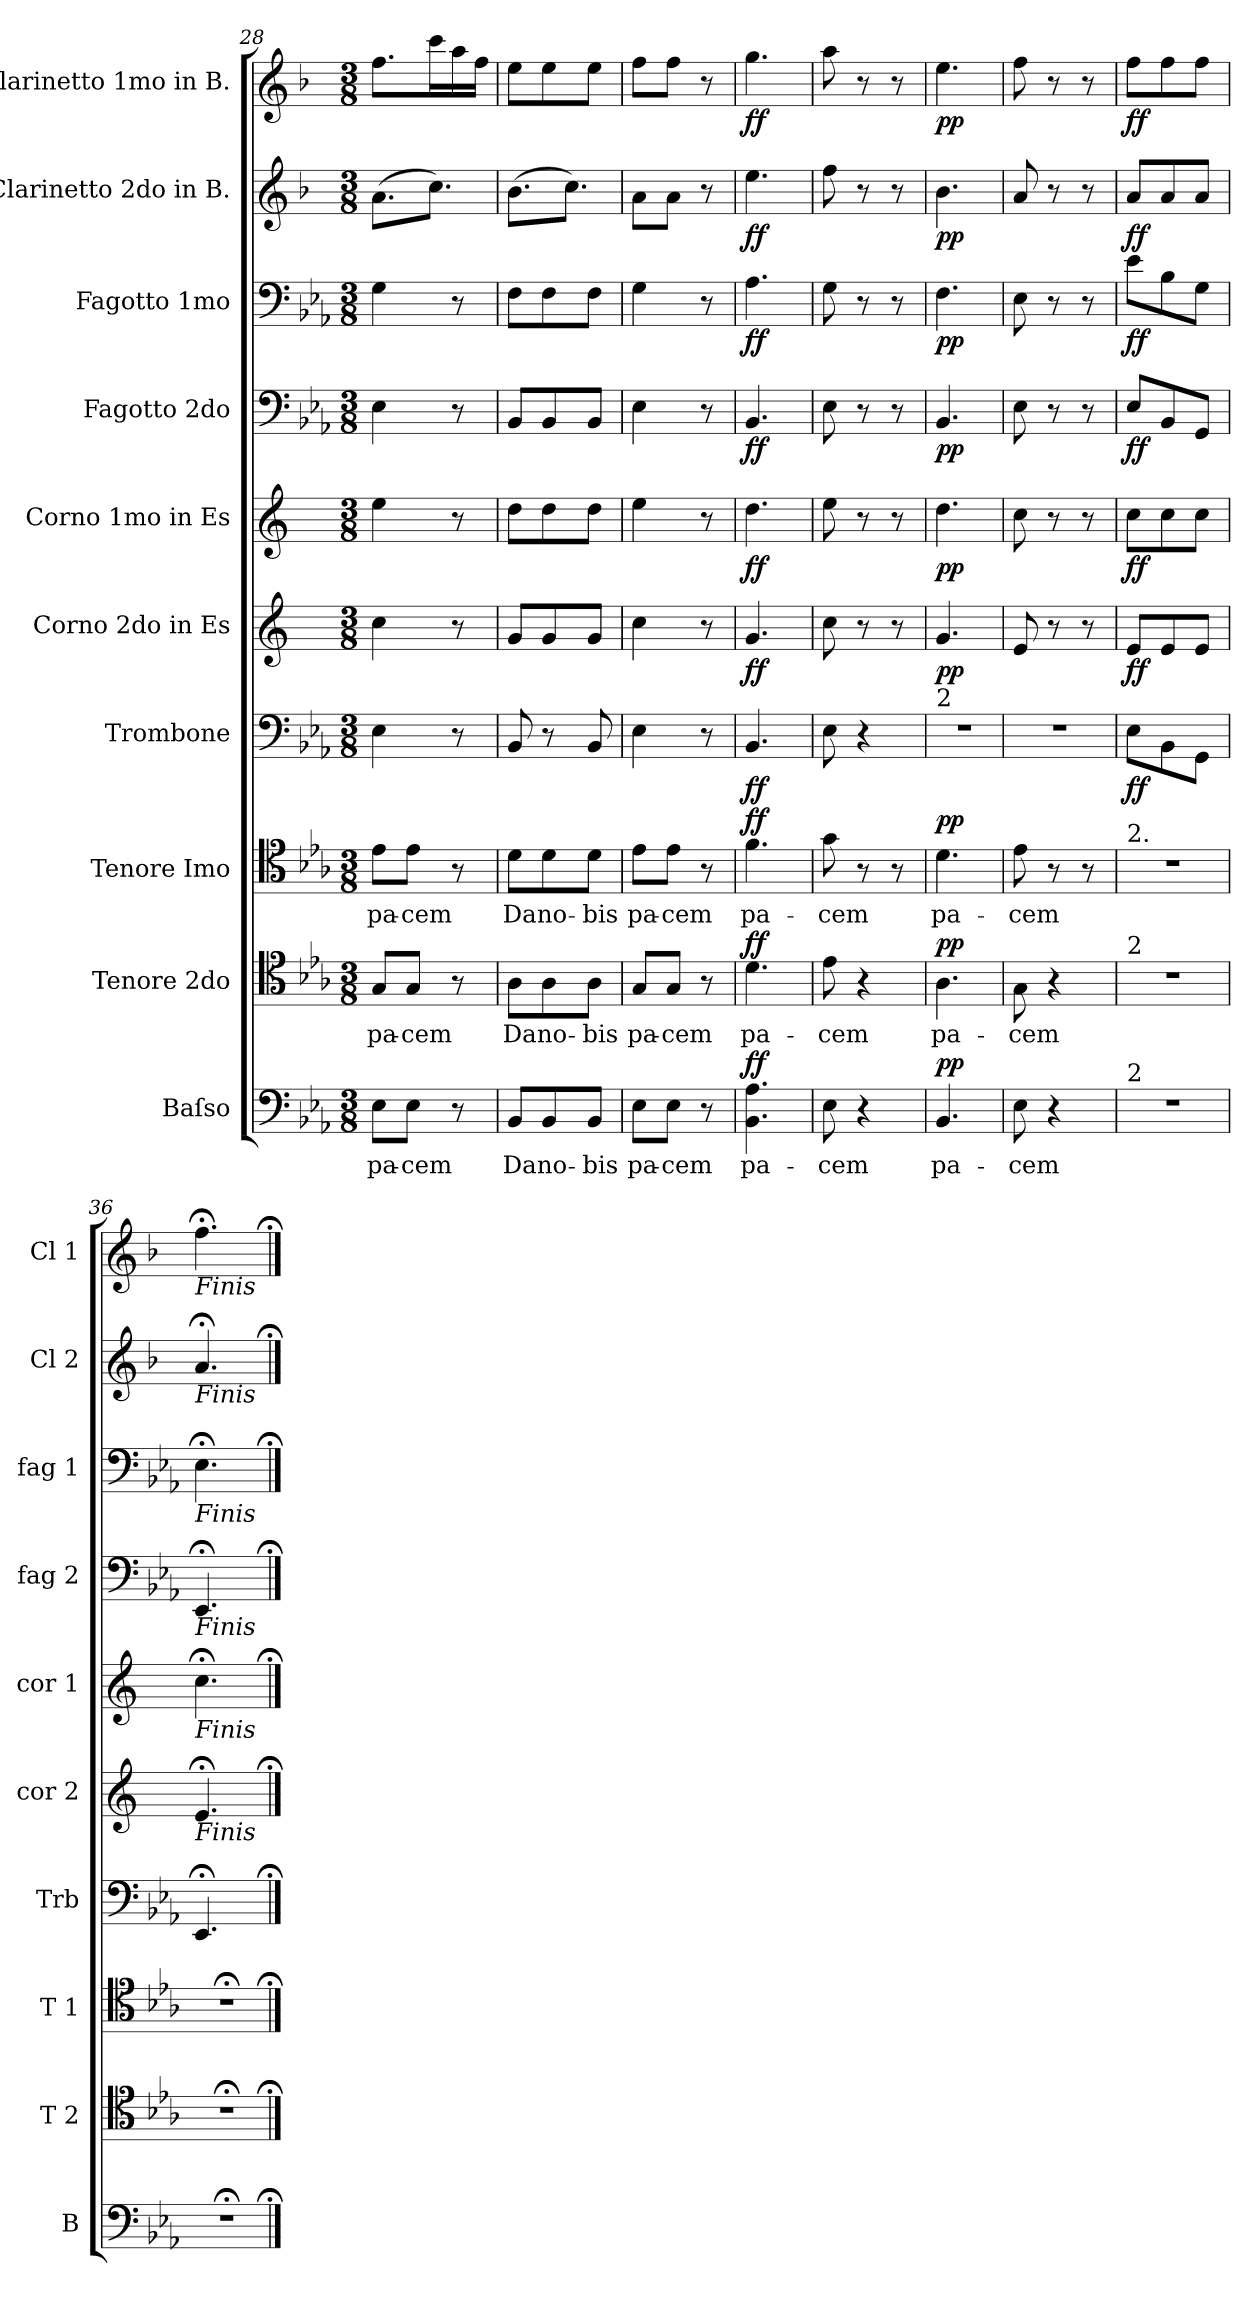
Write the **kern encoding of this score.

**kern	**text	**dynam	**kern	**text	**dynam	**kern	**text	**dynam	**kern	**dynam	**kern	**dynam	**kern	**dynam	**kern	**dynam	**kern	**dynam	**kern	**dynam	**kern	**dynam
*part10	*part10	*part10	*part9	*part9	*part9	*part8	*part8	*part8	*part7	*part7	*part6	*part6	*part5	*part5	*part4	*part4	*part3	*part3	*part2	*part2	*part1	*part1
*staff10	*staff10	*staff10	*staff9	*staff9	*staff9	*staff8	*staff8	*staff8	*staff7	*staff7	*staff6	*staff6	*staff5	*staff5	*staff4	*staff4	*staff3	*staff3	*staff2	*staff2	*staff1	*staff1
*I"Baſso	*	*	*I"Tenore 2do	*	*	*I"Tenore Imo	*	*	*I"Trombone	*	*I"Corno 2do in Es	*	*I"Corno 1mo in Es	*	*I"Fagotto 2do	*	*I"Fagotto 1mo	*	*I"Clarinetto 2do in B.	*	*I"Clarinetto 1mo in B.	*
*I'B	*	*	*I'T 2	*	*	*I'T 1	*	*	*I'Trb	*	*I'cor 2	*	*I'cor 1	*	*I'fag 2	*	*I'fag 1	*	*I'Cl 2	*	*I'Cl 1	*
*clefF4	*	*	*clefC4	*	*	*clefC4	*	*	*clefF4	*	*clefG2	*	*clefG2	*	*clefF4	*	*clefF4	*	*clefG2	*	*clefG2	*
*	*	*	*	*	*	*	*	*	*	*	*ITrd5c9	*	*ITrd5c9	*	*	*	*	*	*ITrd1c2	*	*ITrd1c2	*
*k[b-e-a-]	*	*	*k[b-e-a-]	*	*	*k[b-e-a-]	*	*	*k[b-e-a-]	*	*k[b-e-a-]	*	*k[b-e-a-]	*	*k[b-e-a-]	*	*k[b-e-a-]	*	*k[b-e-a-]	*	*k[b-e-a-]	*
*M3/8	*	*	*M3/8	*	*	*M3/8	*	*	*M3/8	*	*M3/8	*	*M3/8	*	*M3/8	*	*M3/8	*	*M3/8	*	*M3/8	*
=28	=28	=28	=28	=28	=28	=28	=28	=28	=28	=28	=28	=28	=28	=28	=28	=28	=28	=28	=28	=28	=28	=28
8E-\L	pa-	.	8G/L	pa-	.	8e-\L	pa-	.	4E-\	.	4e-\	.	4g\	.	4E-\	.	4G\	.	(8.g\L	.	8.ee-\L	.
8E-\J	-cem	.	8G/J	-cem	.	8e-\J	-cem	.	.	.	.	.	.	.	.	.	.	.	.	.	.	.
.	.	.	.	.	.	.	.	.	.	.	.	.	.	.	.	.	.	.	8.b-\J)	.	16bb-\L	.
8r	.	.	8r	.	.	8r	.	.	8r	.	8r	.	8r	.	8r	.	8r	.	.	.	16gg\	.
.	.	.	.	.	.	.	.	.	.	.	.	.	.	.	.	.	.	.	.	.	16ee-\JJ	.
=29	=29	=29	=29	=29	=29	=29	=29	=29	=29	=29	=29	=29	=29	=29	=29	=29	=29	=29	=29	=29	=29	=29
8BB-/L	Da	.	8A-\L	Da	.	8d\L	Da	.	8BB-/	.	8B-/L	.	8f\L	.	8BB-/L	.	8F\L	.	(8.a-\L	.	8dd\L	.
8BB-/	no-	.	8A-\	no-	.	8d\	no-	.	8r	.	8B-/	.	8f\	.	8BB-/	.	8F\	.	.	.	8dd\	.
.	.	.	.	.	.	.	.	.	.	.	.	.	.	.	.	.	.	.	8.b-\J)	.	.	.
8BB-/J	-bis	.	8A-\J	-bis	.	8d\J	-bis	.	8BB-/	.	8B-/J	.	8f\J	.	8BB-/J	.	8F\J	.	.	.	8dd\J	.
=30	=30	=30	=30	=30	=30	=30	=30	=30	=30	=30	=30	=30	=30	=30	=30	=30	=30	=30	=30	=30	=30	=30
8E-\L	pa-	.	8G/L	pa-	.	8e-\L	pa-	.	4E-\	.	4e-\	.	4g\	.	4E-\	.	4G\	.	8g\L	.	8ee-\L	.
8E-\J	-cem	.	8G/J	-cem	.	8e-\J	-cem	.	.	.	.	.	.	.	.	.	.	.	8g\J	.	8ee-\J	.
8r	.	.	8r	.	.	8r	.	.	8r	.	8r	.	8r	.	8r	.	8r	.	8r	.	8r	.
=31	=31	=31	=31	=31	=31	=31	=31	=31	=31	=31	=31	=31	=31	=31	=31	=31	=31	=31	=31	=31	=31	=31
!	!	!LO:DY:b	!	!	!LO:DY:b	!	!	!LO:DY:b	!	!LO:DY:b	!	!LO:DY:b	!	!LO:DY:b	!	!LO:DY:b	!	!LO:DY:b	!	!LO:DY:b	!	!LO:DY:b
4.BB-\ 4.A-\	pa-	ff	4.d\	pa-	ff	4.f\	pa-	ff	4.BB-/	ff	4.B-/	ff	4.f\	ff	4.BB-/	ff	4.A-\	ff	4.dd\	ff	4.ff\	ff
=32	=32	=32	=32	=32	=32	=32	=32	=32	=32	=32	=32	=32	=32	=32	=32	=32	=32	=32	=32	=32	=32	=32
8E-\	-cem	.	8e-\	-cem	.	8g\	-cem	.	8E-\	.	8e-\	.	8g\	.	8E-\	.	8G\	.	8ee-\	.	8gg\	.
4r	.	.	4r	.	.	8r	.	.	4r	.	8r	.	8r	.	8r	.	8r	.	8r	.	8r	.
.	.	.	.	.	.	8r	.	.	.	.	8r	.	8r	.	8r	.	8r	.	8r	.	8r	.
=33	=33	=33	=33	=33	=33	=33	=33	=33	=33	=33	=33	=33	=33	=33	=33	=33	=33	=33	=33	=33	=33	=33
!	!	!	!	!	!	!	!	!	!LO:TX:a:t=2	!	!	!	!	!	!	!	!	!	!	!	!	!
!	!	!LO:DY:b	!	!	!LO:DY:b	!	!	!LO:DY:b	!	!	!	!LO:DY:b	!	!LO:DY:b	!	!LO:DY:b	!	!LO:DY:b	!	!LO:DY:b	!	!LO:DY:b
4.BB-/	pa-	pp	4.A-\	pa-	pp	4.d\	pa-	pp	4.r	.	4.B-/	pp	4.f\	pp.	4.BB-/	pp.	4.F\	pp.	4.a-\	pp.	4.dd\	pp
=34	=34	=34	=34	=34	=34	=34	=34	=34	=34	=34	=34	=34	=34	=34	=34	=34	=34	=34	=34	=34	=34	=34
8E-\	-cem	.	8G\	-cem	.	8e-\	-cem	.	4.r	.	8G/	.	8e-\	.	8E-\	.	8E-\	.	8g/	.	8ee-\	.
4r	.	.	4r	.	.	8r	.	.	.	.	8r	.	8r	.	8r	.	8r	.	8r	.	8r	.
.	.	.	.	.	.	8r	.	.	.	.	8r	.	8r	.	8r	.	8r	.	8r	.	8r	.
=35	=35	=35	=35	=35	=35	=35	=35	=35	=35	=35	=35	=35	=35	=35	=35	=35	=35	=35	=35	=35	=35	=35
!	!	!	!	!	!	!LO:TX:a:t=2.	!	!	!	!	!	!	!	!	!	!	!	!	!	!	!	!
!	!	!	!LO:TX:a:t=2	!	!	!	!	!	!	!	!	!	!	!	!	!	!	!	!	!	!	!
!LO:TX:a:t=2	!	!	!	!	!	!	!	!	!	!	!	!	!	!	!	!	!	!	!	!	!	!
!	!	!	!	!	!	!	!	!	!	!LO:DY:b	!	!LO:DY:b	!	!LO:DY:b	!	!LO:DY:b	!	!LO:DY:b	!	!LO:DY:b	!	!LO:DY:b
4.r	.	.	4.r	.	.	4.r	.	.	8E-\L	ff	8G/L	ff	8e-\L	ff	8E-/L	ff	8e-\L	ff	8g/L	ff	8ee-\L	ff
.	.	.	.	.	.	.	.	.	8BB-\	.	8G/	.	8e-\	.	8BB-/	.	8B-\	.	8g/	.	8ee-\	.
.	.	.	.	.	.	.	.	.	8GG\J	.	8G/J	.	8e-\J	.	8GG/J	.	8G\J	.	8g/J	.	8ee-\J	.
=36	=36	=36	=36	=36	=36	=36	=36	=36	=36	=36	=36	=36	=36	=36	=36	=36	=36	=36	=36	=36	=36	=36
!	!	!	!	!	!	!	!	!	!	!	!	!	!	!	!	!	!	!	!	!	!LO:TX:b:i:t=Finis	!
!	!	!	!	!	!	!	!	!	!	!	!	!	!	!	!	!	!	!	!LO:TX:b:i:t=Finis	!	!	!
!	!	!	!	!	!	!	!	!	!	!	!	!	!	!	!	!	!LO:TX:b:i:t=Finis	!	!	!	!	!
!	!	!	!	!	!	!	!	!	!	!	!	!	!	!	!LO:TX:b:i:t=Finis	!	!	!	!	!	!	!
!	!	!	!	!	!	!	!	!	!	!	!	!	!LO:TX:b:i:t=Finis	!	!	!	!	!	!	!	!	!
!	!	!	!	!	!	!	!	!	!	!	!LO:TX:b:i:t=Finis	!	!	!	!	!	!	!	!	!	!	!
4.r;<	.	.	4.r;<	.	.	4.r;<	.	.	4.EE-;</	.	4.G;</	.	4.e-;<\	.	4.EE-;</	.	4.E-;<\	.	4.g;</	.	4.ee-;<\	.
==;	==;	==;	==;	==;	==;	==;	==;	==;	==;	==;	==;	==;	==;	==;	==;	==;	==;	==;	==;	==;	==;	==;
*-	*-	*-	*-	*-	*-	*-	*-	*-	*-	*-	*-	*-	*-	*-	*-	*-	*-	*-	*-	*-	*-	*-
